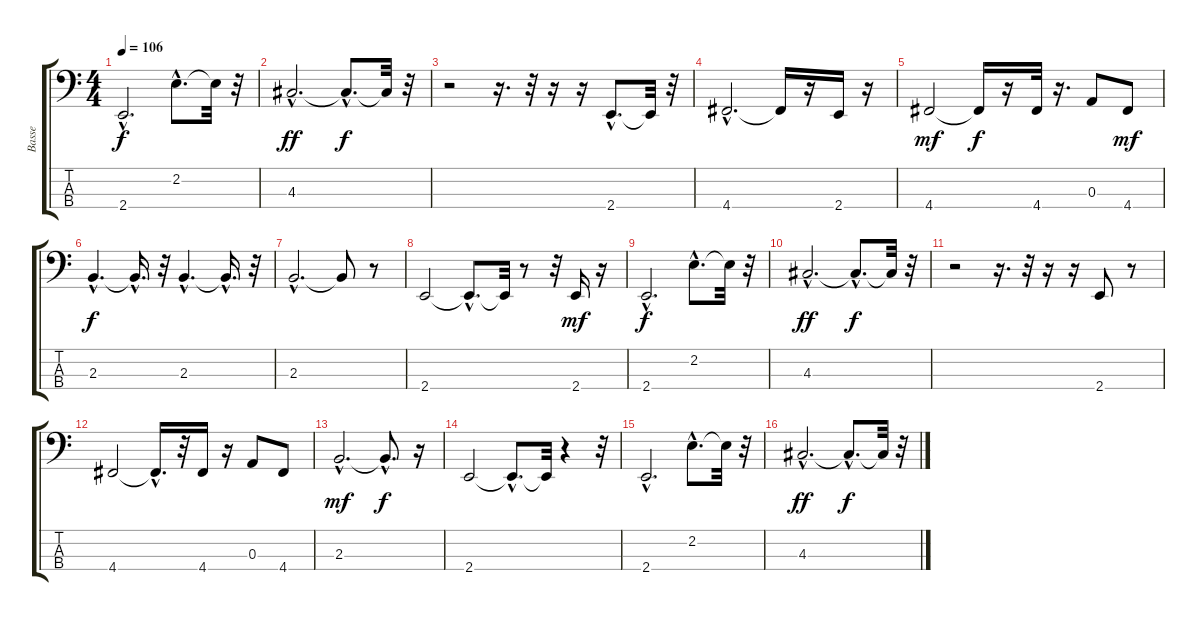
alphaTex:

\track ("Basse" "Basse") {instrument electricbassfinger}
\staff {score tabs}
\tuning (G2 D2 A1 D1) {hide}
\ts (4 4)
\tempo 106
\clef f4
\ks c
2.4{hac}.2{d dy f} 2.2{hac}.8{d} 2.2{t}.32 r.32 |
4.3{hac}.2{d dy ff} 4.3{hac t}.8{d dy f} 4.3{t}.32 r.32 |
r.2 r.16{d} r.32 r.16 r.16 2.4{hac}.8{d} 2.4{t}.32 r.32 |
4.4{hac}.2{d} 4.4{t}.16 r.16 2.4.16 r.16 |
4.4.2{dy mf} 4.4{t}.16{dy f} r.16 4.4.32 r.16{d} 0.3.8 4.4.8{dy mf} |
2.3{hac}.4{d dy f} 2.3{hac t}.16{d} r.32 2.3{hac}.4{d} 2.3{hac t}.16{d} r.32 |
2.3{hac}.2{d} 2.3{t}.8 r.8 |
2.4.2 2.4{hac t}.8{d} 2.4{t}.32 r.8 r.32 2.4.16{dy mf} r.16 |
2.4{hac}.2{d dy f} 2.2{hac}.8{d} 2.2{t}.32 r.32 |
4.3{hac}.2{d dy ff} 4.3{hac t}.8{d dy f} 4.3{t}.32 r.32 |
r.2 r.16{d} r.32 r.16 r.16 2.4.8 r.8 |
4.4.2 4.4{hac t}.16{d} r.32 4.4.16 r.16 0.3.8 4.4.8 |
2.3{hac}.2{d dy mf} 2.3{hac t}.8{d dy f} r.16 |
2.4.2 2.4{hac t}.8{d} 2.4{t}.32 r.4 r.32 |
2.4{hac}.2{d} 2.2{hac}.8{d} 2.2{t}.32 r.32 |
4.3{hac}.2{d dy ff} 4.3{hac t}.8{d dy f} 4.3{t}.32 r.32
